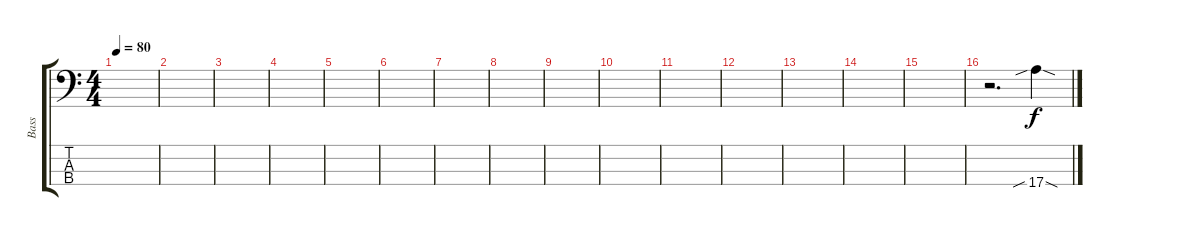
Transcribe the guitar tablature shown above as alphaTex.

\track ("Bass" "Bass") {instrument electricbassfinger}
\staff {score tabs}
\tuning (G2 D2 A1 E1) {hide}
\ts (4 4)
\tempo 80
\clef f4
\ks c
|
|
|
|
|
|
|
|
|
|
|
|
|
|
|
r.2{d} 17.4{sib sod}.4
